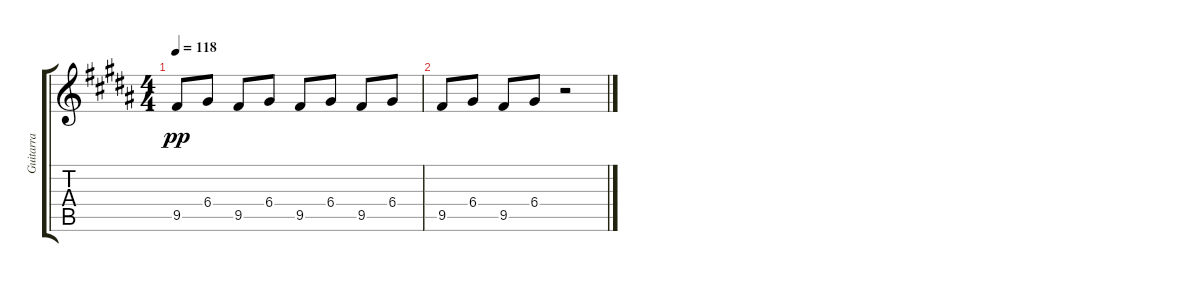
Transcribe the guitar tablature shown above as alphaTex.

\track ("Guitarra" "Guitarra") {instrument electricguitarmuted}
\staff {score tabs}
\tuning (E4 B3 G3 D3 A2 E2) {hide}
\ts (4 4)
\tempo 118
\clef g2
\ks b
9.5.8{dy pp volume 5} 6.4.8{volume 4} 9.5.8{volume 4} 6.4.8{volume 3} 9.5.8{volume 4} 6.4.8{volume 3} 9.5.8{volume 3} 6.4.8{volume 2} |
9.5.8{volume 2} 6.4.8{volume 2} 9.5.8{volume 1} 6.4.8 r.2
